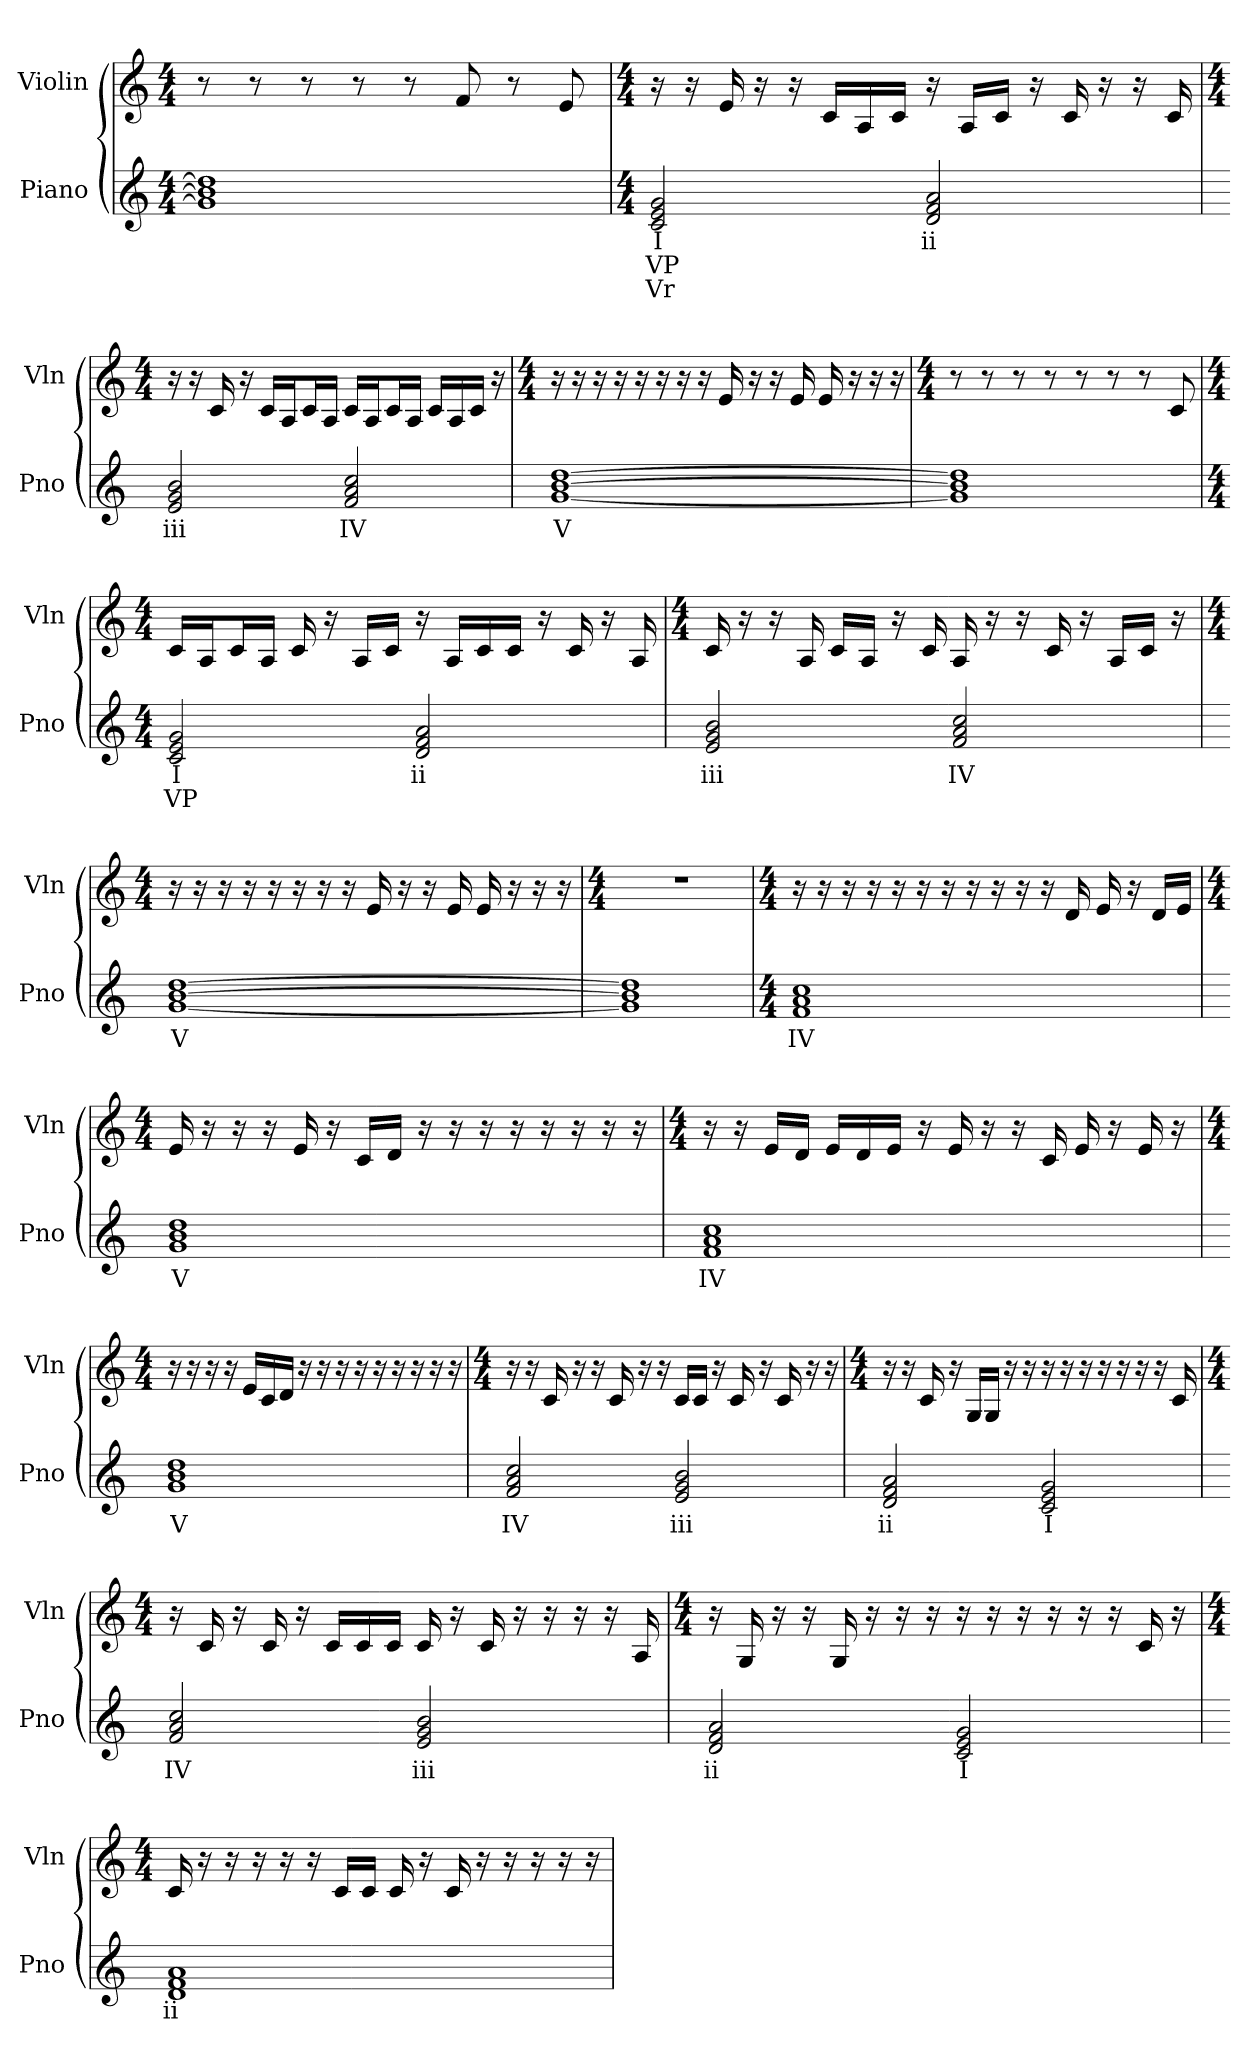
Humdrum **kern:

**kern	**text	**text	**text	**kern
*part2	*part2	*part2	*part2	*part1
*staff2	*staff2	*staff2	*staff2	*staff1
*I"Piano	*	*	*	*I"Violin
*I'Pno	*	*	*	*I'Vln
*k[]	*	*	*	*
*C:	*	*	*	*
*M4/4	*	*	*	*M4/4
=	=	=	=	=
1g] 1b] 1dd]	.	.	.	8r
.	.	.	.	8r
.	.	.	.	8r
.	.	.	.	8r
.	.	.	.	8r
.	.	.	.	8f
.	.	.	.	8r
.	.	.	.	8e
=	=	=	=	=
*k[]	*	*	*	*
*C:	*	*	*	*
*M4/4	*	*	*	*M4/4
2c 2e 2g	I	VP	Vr	16r
.	.	.	.	16r
.	.	.	.	16e
.	.	.	.	16r
.	.	.	.	16r
.	.	.	.	16cLL
.	.	.	.	16A
.	.	.	.	16cJJ
2d 2f 2a	ii	.	.	16r
.	.	.	.	16ALL
.	.	.	.	16cJJ
.	.	.	.	16r
.	.	.	.	16c
.	.	.	.	16r
.	.	.	.	16r
.	.	.	.	16c
=	=	=	=	=
*k[]	*	*	*	*
*C:	*	*	*	*
*	*	*	*	*M4/4
2e 2g 2b	iii	.	.	16r
.	.	.	.	16r
.	.	.	.	16c
.	.	.	.	16r
.	.	.	.	16cLL
.	.	.	.	16AJ
.	.	.	.	16cL
.	.	.	.	16AJJ
2f 2a 2cc	IV	.	.	16cLL
.	.	.	.	16AJ
.	.	.	.	16cL
.	.	.	.	16AJJ
.	.	.	.	16cLL
.	.	.	.	16A
.	.	.	.	16cJJ
.	.	.	.	16r
=	=	=	=	=
*k[]	*	*	*	*
*C:	*	*	*	*
*	*	*	*	*M4/4
[1g [1b [1dd	V	.	.	16r
.	.	.	.	16r
.	.	.	.	16r
.	.	.	.	16r
.	.	.	.	16r
.	.	.	.	16r
.	.	.	.	16r
.	.	.	.	16r
.	.	.	.	16e
.	.	.	.	16r
.	.	.	.	16r
.	.	.	.	16e
.	.	.	.	16e
.	.	.	.	16r
.	.	.	.	16r
.	.	.	.	16r
=	=	=	=	=
*k[]	*	*	*	*
*C:	*	*	*	*
*	*	*	*	*M4/4
1g] 1b] 1dd]	.	.	.	8r
.	.	.	.	8r
.	.	.	.	8r
.	.	.	.	8r
.	.	.	.	8r
.	.	.	.	8r
.	.	.	.	8r
.	.	.	.	8c
=	=	=	=	=
*k[]	*	*	*	*
*C:	*	*	*	*
*M4/4	*	*	*	*M4/4
2c 2e 2g	I	VP	.	16cLL
.	.	.	.	16AJ
.	.	.	.	16cL
.	.	.	.	16AJJ
.	.	.	.	16c
.	.	.	.	16r
.	.	.	.	16ALL
.	.	.	.	16cJJ
2d 2f 2a	ii	.	.	16r
.	.	.	.	16ALL
.	.	.	.	16c
.	.	.	.	16cJJ
.	.	.	.	16r
.	.	.	.	16c
.	.	.	.	16r
.	.	.	.	16A
=	=	=	=	=
*k[]	*	*	*	*
*C:	*	*	*	*
*	*	*	*	*M4/4
2e 2g 2b	iii	.	.	16c
.	.	.	.	16r
.	.	.	.	16r
.	.	.	.	16A
.	.	.	.	16cLL
.	.	.	.	16AJJ
.	.	.	.	16r
.	.	.	.	16c
2f 2a 2cc	IV	.	.	16A
.	.	.	.	16r
.	.	.	.	16r
.	.	.	.	16c
.	.	.	.	16r
.	.	.	.	16ALL
.	.	.	.	16cJJ
.	.	.	.	16r
=	=	=	=	=
*k[]	*	*	*	*
*C:	*	*	*	*
*	*	*	*	*M4/4
[1g [1b [1dd	V	.	.	16r
.	.	.	.	16r
.	.	.	.	16r
.	.	.	.	16r
.	.	.	.	16r
.	.	.	.	16r
.	.	.	.	16r
.	.	.	.	16r
.	.	.	.	16e
.	.	.	.	16r
.	.	.	.	16r
.	.	.	.	16e
.	.	.	.	16e
.	.	.	.	16r
.	.	.	.	16r
.	.	.	.	16r
=	=	=	=	=
*k[]	*	*	*	*
*C:	*	*	*	*
*	*	*	*	*M4/4
1g] 1b] 1dd]	.	.	.	1r
=	=	=	=	=
*k[]	*	*	*	*
*C:	*	*	*	*
*M4/4	*	*	*	*M4/4
1f 1a 1cc	IV	.	.	16r
.	.	.	.	16r
.	.	.	.	16r
.	.	.	.	16r
.	.	.	.	16r
.	.	.	.	16r
.	.	.	.	16r
.	.	.	.	16r
.	.	.	.	16r
.	.	.	.	16r
.	.	.	.	16r
.	.	.	.	16d
.	.	.	.	16e
.	.	.	.	16r
.	.	.	.	16dLL
.	.	.	.	16eJJ
=	=	=	=	=
*k[]	*	*	*	*
*C:	*	*	*	*
*	*	*	*	*M4/4
1g 1b 1dd	V	.	.	16e
.	.	.	.	16r
.	.	.	.	16r
.	.	.	.	16r
.	.	.	.	16e
.	.	.	.	16r
.	.	.	.	16cLL
.	.	.	.	16dJJ
.	.	.	.	16r
.	.	.	.	16r
.	.	.	.	16r
.	.	.	.	16r
.	.	.	.	16r
.	.	.	.	16r
.	.	.	.	16r
.	.	.	.	16r
=	=	=	=	=
*k[]	*	*	*	*
*C:	*	*	*	*
*	*	*	*	*M4/4
1f 1a 1cc	IV	.	.	16r
.	.	.	.	16r
.	.	.	.	16eLL
.	.	.	.	16dJJ
.	.	.	.	16eLL
.	.	.	.	16d
.	.	.	.	16eJJ
.	.	.	.	16r
.	.	.	.	16e
.	.	.	.	16r
.	.	.	.	16r
.	.	.	.	16c
.	.	.	.	16e
.	.	.	.	16r
.	.	.	.	16e
.	.	.	.	16r
=	=	=	=	=
*k[]	*	*	*	*
*C:	*	*	*	*
*	*	*	*	*M4/4
1g 1b 1dd	V	.	.	16r
.	.	.	.	16r
.	.	.	.	16r
.	.	.	.	16r
.	.	.	.	16eLL
.	.	.	.	16c
.	.	.	.	16dJJ
.	.	.	.	16r
.	.	.	.	16r
.	.	.	.	16r
.	.	.	.	16r
.	.	.	.	16r
.	.	.	.	16r
.	.	.	.	16r
.	.	.	.	16r
.	.	.	.	16r
=	=	=	=	=
*k[]	*	*	*	*
*C:	*	*	*	*
*	*	*	*	*M4/4
2f 2a 2cc	IV	.	.	16r
.	.	.	.	16r
.	.	.	.	16c
.	.	.	.	16r
.	.	.	.	16r
.	.	.	.	16c
.	.	.	.	16r
.	.	.	.	16r
2e 2g 2b	iii	.	.	16cLL
.	.	.	.	16cJJ
.	.	.	.	16r
.	.	.	.	16c
.	.	.	.	16r
.	.	.	.	16c
.	.	.	.	16r
.	.	.	.	16r
=	=	=	=	=
*k[]	*	*	*	*
*C:	*	*	*	*
*	*	*	*	*M4/4
2d 2f 2a	ii	.	.	16r
.	.	.	.	16r
.	.	.	.	16c
.	.	.	.	16r
.	.	.	.	16GLL
.	.	.	.	16GJJ
.	.	.	.	16r
.	.	.	.	16r
2c 2e 2g	I	.	.	16r
.	.	.	.	16r
.	.	.	.	16r
.	.	.	.	16r
.	.	.	.	16r
.	.	.	.	16r
.	.	.	.	16r
.	.	.	.	16c
=	=	=	=	=
*k[]	*	*	*	*
*C:	*	*	*	*
*	*	*	*	*M4/4
2f 2a 2cc	IV	.	.	16r
.	.	.	.	16c
.	.	.	.	16r
.	.	.	.	16c
.	.	.	.	16r
.	.	.	.	16cLL
.	.	.	.	16c
.	.	.	.	16cJJ
2e 2g 2b	iii	.	.	16c
.	.	.	.	16r
.	.	.	.	16c
.	.	.	.	16r
.	.	.	.	16r
.	.	.	.	16r
.	.	.	.	16r
.	.	.	.	16A
=	=	=	=	=
*k[]	*	*	*	*
*C:	*	*	*	*
*	*	*	*	*M4/4
2d 2f 2a	ii	.	.	16r
.	.	.	.	16G
.	.	.	.	16r
.	.	.	.	16r
.	.	.	.	16G
.	.	.	.	16r
.	.	.	.	16r
.	.	.	.	16r
2c 2e 2g	I	.	.	16r
.	.	.	.	16r
.	.	.	.	16r
.	.	.	.	16r
.	.	.	.	16r
.	.	.	.	16r
.	.	.	.	16c
.	.	.	.	16r
=	=	=	=	=
*k[]	*	*	*	*
*C:	*	*	*	*
*	*	*	*	*M4/4
1d 1f 1a	ii	.	.	16c
.	.	.	.	16r
.	.	.	.	16r
.	.	.	.	16r
.	.	.	.	16r
.	.	.	.	16r
.	.	.	.	16cLL
.	.	.	.	16cJJ
.	.	.	.	16c
.	.	.	.	16r
.	.	.	.	16c
.	.	.	.	16r
.	.	.	.	16r
.	.	.	.	16r
.	.	.	.	16r
.	.	.	.	16r
=	=	=	=	=
*-	*-	*-	*-	*-
